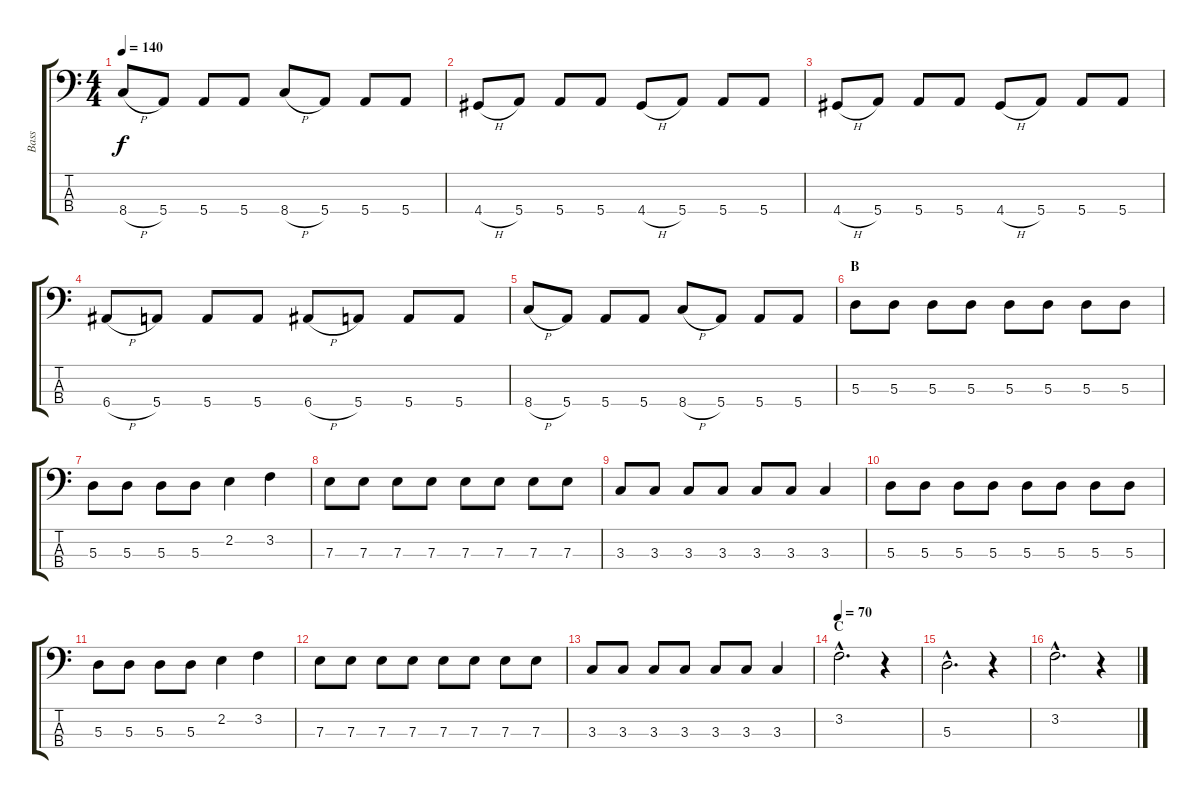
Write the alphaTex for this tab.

\track ("Bass" "Bass") {instrument electricbassfinger}
\staff {score tabs}
\tuning (G2 D2 A1 E1) {hide}
\ts (4 4)
\tempo 140
\clef f4
\ks c
8.4{h}.8{dy f} 5.4.8 5.4.8 5.4.8 8.4{h}.8 5.4.8 5.4.8 5.4.8 |
4.4{h}.8 5.4.8 5.4.8 5.4.8 4.4{h}.8 5.4.8 5.4.8 5.4.8 |
4.4{h}.8 5.4.8 5.4.8 5.4.8 4.4{h}.8 5.4.8 5.4.8 5.4.8 |
6.4{h}.8 5.4.8 5.4.8 5.4.8 6.4{h}.8 5.4.8 5.4.8 5.4.8 |
8.4{h}.8 5.4.8 5.4.8 5.4.8 8.4{h}.8 5.4.8 5.4.8 5.4.8 |
\section ("" "B")
5.3.8 5.3.8 5.3.8 5.3.8 5.3.8 5.3.8 5.3.8 5.3.8 |
5.3.8 5.3.8 5.3.8 5.3.8 2.2.4 3.2.4 |
7.3.8 7.3.8 7.3.8 7.3.8 7.3.8 7.3.8 7.3.8 7.3.8 |
3.3.8 3.3.8 3.3.8 3.3.8 3.3.8 3.3.8 3.3.4 |
5.3.8 5.3.8 5.3.8 5.3.8 5.3.8 5.3.8 5.3.8 5.3.8 |
5.3.8 5.3.8 5.3.8 5.3.8 2.2.4 3.2.4 |
7.3.8 7.3.8 7.3.8 7.3.8 7.3.8 7.3.8 7.3.8 7.3.8 |
3.3.8 3.3.8 3.3.8 3.3.8 3.3.8 3.3.8 3.3.4 |
\section ("" "C")
\tempo 70
3.2{hac}.2{d} r.4 |
5.3{hac}.2{d} r.4 |
3.2{hac}.2{d} r.4
